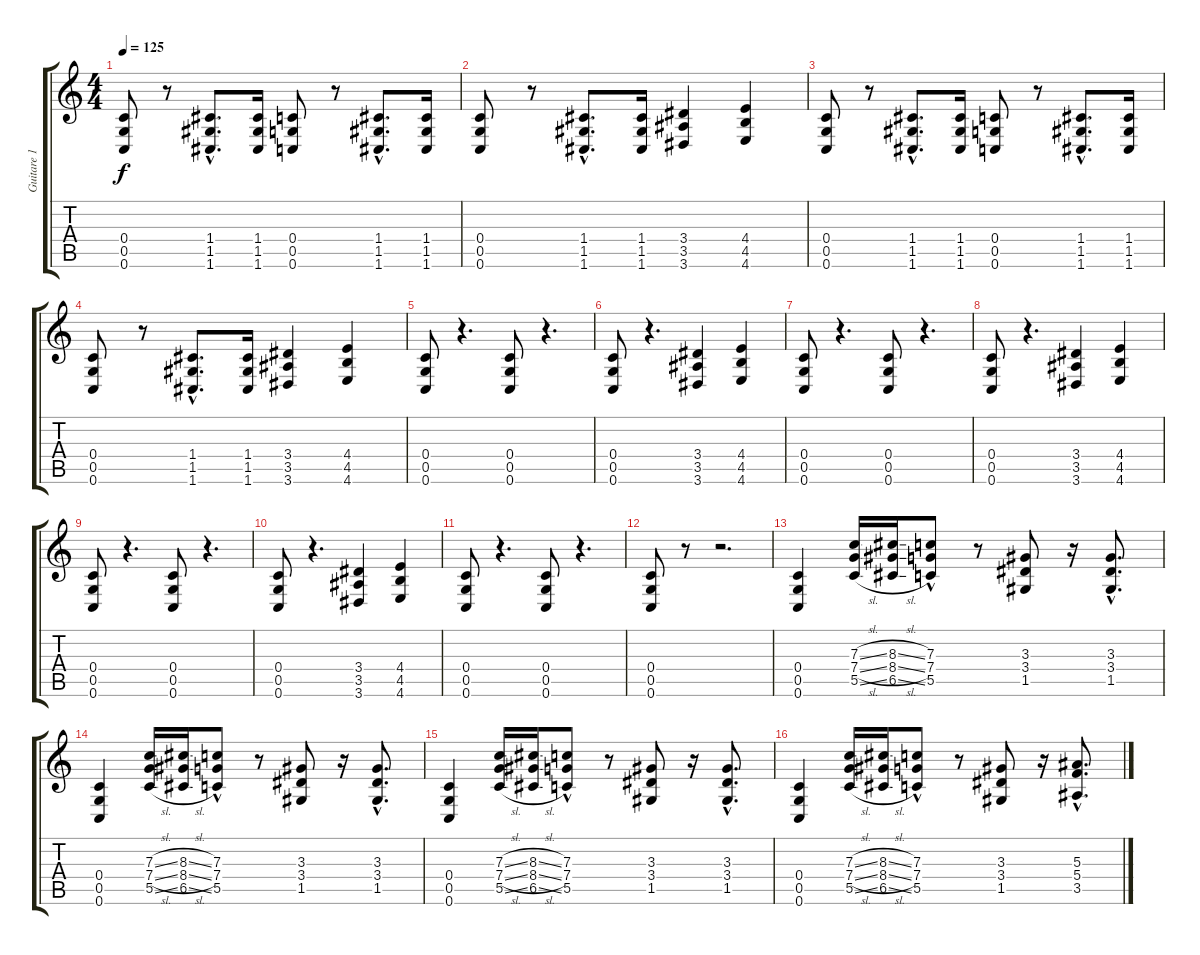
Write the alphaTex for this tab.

\track ("Guitare 1" "Guitare 1") {instrument distortionguitar}
\staff {score tabs}
\tuning (D4 A3 F3 C3 G2 C2) {hide}
\ts (4 4)
\section ("" "")
\tempo 125
\clef g2
\ks c
(0.4 0.5 0.6).8{dy f} r.8 (1.4{hac} 1.5{hac} 1.6{hac}).8{d} (1.4 1.5 1.6).16 (0.4 0.5 0.6).8 r.8 (1.4{hac} 1.5{hac} 1.6{hac}).8{d} (1.4 1.5 1.6).16 |
(0.4 0.5 0.6).8 r.8 (1.4{hac} 1.5{hac} 1.6{hac}).8{d} (1.4 1.5 1.6).16 (3.4 3.5 3.6).4 (4.4 4.5 4.6).4 |
(0.4 0.5 0.6).8 r.8 (1.4{hac} 1.5{hac} 1.6{hac}).8{d} (1.4 1.5 1.6).16 (0.4 0.5 0.6).8 r.8 (1.4{hac} 1.5{hac} 1.6{hac}).8{d} (1.4 1.5 1.6).16 |
(0.4 0.5 0.6).8 r.8 (1.4{hac} 1.5{hac} 1.6{hac}).8{d} (1.4 1.5 1.6).16 (3.4 3.5 3.6).4 (4.4 4.5 4.6).4 |
\section ("" "")
(0.4 0.5 0.6).8 r.4{d} (0.4 0.5 0.6).8 r.4{d} |
(0.4 0.5 0.6).8 r.4{d} (3.4 3.5 3.6).4 (4.4 4.5 4.6).4 |
(0.4 0.5 0.6).8 r.4{d} (0.4 0.5 0.6).8 r.4{d} |
(0.4 0.5 0.6).8 r.4{d} (3.4 3.5 3.6).4 (4.4 4.5 4.6).4 |
(0.4 0.5 0.6).8 r.4{d} (0.4 0.5 0.6).8 r.4{d} |
(0.4 0.5 0.6).8 r.4{d} (3.4 3.5 3.6).4 (4.4 4.5 4.6).4 |
(0.4 0.5 0.6).8 r.4{d} (0.4 0.5 0.6).8 r.4{d} |
(0.4 0.5 0.6).8 r.8 r.2{d} |
\section ("" "")
(0.4 0.5 0.6).4 (7.3{sl} 7.4{sl} 5.5{sl}).16 (8.3{sl} 8.4{sl} 6.5{sl}).16 (7.3 7.4 5.5{hac}).8 r.8 (3.3 3.4 1.5).8 r.16 (3.3{hac} 3.4{hac} 1.5{hac}).8{d} |
(0.4 0.5 0.6).4 (7.3{sl} 7.4{sl} 5.5{sl}).16 (8.3{sl} 8.4{sl} 6.5{sl}).16 (7.3 7.4 5.5{hac}).8 r.8 (3.3 3.4 1.5).8 r.16 (3.3{hac} 3.4{hac} 1.5{hac}).8{d} |
(0.4 0.5 0.6).4 (7.3{sl} 7.4{sl} 5.5{sl}).16 (8.3{sl} 8.4{sl} 6.5{sl}).16 (7.3 7.4 5.5{hac}).8 r.8 (3.3 3.4 1.5).8 r.16 (3.3{hac} 3.4{hac} 1.5{hac}).8{d} |
(0.4 0.5 0.6).4 (7.3{sl} 7.4{sl} 5.5{sl}).16 (8.3{sl} 8.4{sl} 6.5{sl}).16 (7.3 7.4 5.5{hac}).8 r.8 (3.3 3.4 1.5).8 r.16 (5.3{hac} 5.4{hac} 3.5{hac}).8{d}
